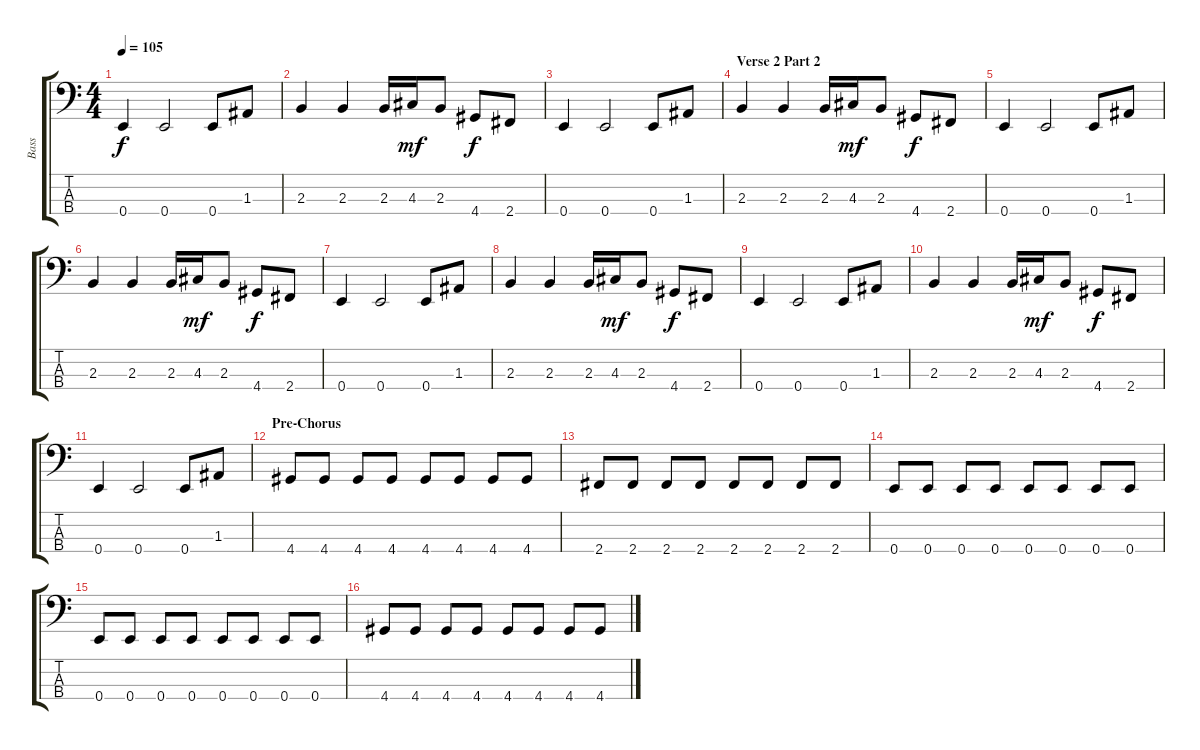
\track ("Bass" "Bass") {instrument electricbassfinger}
\staff {score tabs}
\tuning (G2 D2 A1 E1) {hide}
\ts (4 4)
\tempo 105
\clef f4
\ks c
0.4.4{dy f} 0.4.2 0.4.8 1.3.8 |
2.3.4 2.3.4 2.3.16 4.3.16{dy mf} 2.3.8 4.4.8{dy f} 2.4.8 |
0.4.4 0.4.2 0.4.8 1.3.8 |
\section ("" "Verse 2 Part 2")
2.3.4 2.3.4 2.3.16 4.3.16{dy mf} 2.3.8 4.4.8{dy f} 2.4.8 |
0.4.4 0.4.2 0.4.8 1.3.8 |
2.3.4 2.3.4 2.3.16 4.3.16{dy mf} 2.3.8 4.4.8{dy f} 2.4.8 |
0.4.4 0.4.2 0.4.8 1.3.8 |
2.3.4 2.3.4 2.3.16 4.3.16{dy mf} 2.3.8 4.4.8{dy f} 2.4.8 |
0.4.4 0.4.2 0.4.8 1.3.8 |
2.3.4 2.3.4 2.3.16 4.3.16{dy mf} 2.3.8 4.4.8{dy f} 2.4.8 |
0.4.4 0.4.2 0.4.8 1.3.8 |
\section ("" "Pre-Chorus")
4.4.8 4.4.8 4.4.8 4.4.8 4.4.8 4.4.8 4.4.8 4.4.8 |
2.4.8 2.4.8 2.4.8 2.4.8 2.4.8 2.4.8 2.4.8 2.4.8 |
0.4.8 0.4.8 0.4.8 0.4.8 0.4.8 0.4.8 0.4.8 0.4.8 |
0.4.8 0.4.8 0.4.8 0.4.8 0.4.8 0.4.8 0.4.8 0.4.8 |
4.4.8 4.4.8 4.4.8 4.4.8 4.4.8 4.4.8 4.4.8 4.4.8
